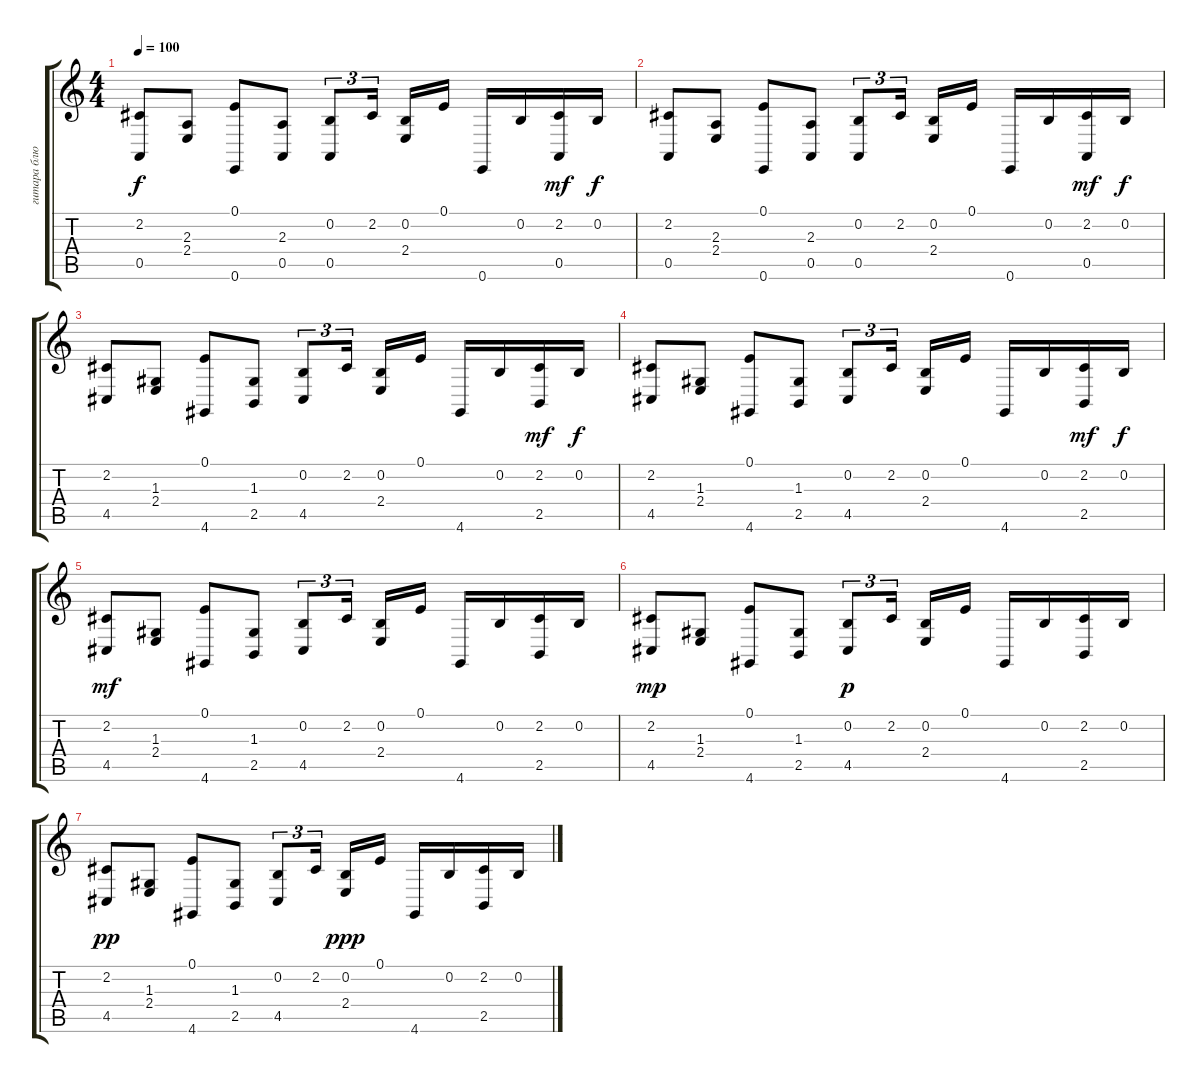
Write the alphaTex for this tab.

\track ("гитара блюз" "гитара блю") {instrument honkytonkpiano}
\staff {score tabs}
\tuning (E4 B3 G3 D3 A2 E2) {hide}
\ts (4 4)
\tempo 100
\clef g2
\ks c
(2.2 0.5).8{dy f} (2.3 2.4).8 (0.1 0.6).8 (2.3 0.5).8 (0.2 0.5).8{tu (3 2)} 2.2.16{tu (3 2) beam splitsecondary} (0.2 2.4).16 0.1.16 0.6.16 0.2.16 (2.2 0.5).16{dy mf} 0.2.16{dy f} |
(2.2 0.5).8 (2.3 2.4).8 (0.1 0.6).8 (2.3 0.5).8 (0.2 0.5).8{tu (3 2)} 2.2.16{tu (3 2) beam splitsecondary} (0.2 2.4).16 0.1.16 0.6.16 0.2.16 (2.2 0.5).16{dy mf} 0.2.16{dy f} |
(2.2 4.5).8 (1.3 2.4).8 (0.1 4.6).8 (1.3 2.5).8 (0.2 4.5).8{tu (3 2)} 2.2.16{tu (3 2) beam splitsecondary} (0.2 2.4).16 0.1.16 4.6.16 0.2.16 (2.2 2.5).16{dy mf} 0.2.16{dy f} |
(2.2 4.5).8 (1.3 2.4).8 (0.1 4.6).8 (1.3 2.5).8 (0.2 4.5).8{tu (3 2)} 2.2.16{tu (3 2) beam splitsecondary} (0.2 2.4).16 0.1.16 4.6.16 0.2.16 (2.2 2.5).16{dy mf} 0.2.16{dy f} |
(2.2 4.5).8{dy mf} (1.3 2.4).8 (0.1 4.6).8 (1.3 2.5).8 (0.2 4.5).8{tu (3 2)} 2.2.16{tu (3 2) beam splitsecondary} (0.2 2.4).16 0.1.16 4.6.16 0.2.16 (2.2 2.5).16 0.2.16 |
(2.2 4.5).8{dy mp} (1.3 2.4).8 (0.1 4.6).8 (1.3 2.5).8 (0.2 4.5).8{tu (3 2) dy p} 2.2.16{tu (3 2) beam splitsecondary} (0.2 2.4).16 0.1.16 4.6.16 0.2.16 (2.2 2.5).16 0.2.16 |
(2.2 4.5).8{dy pp} (1.3 2.4).8 (0.1 4.6).8 (1.3 2.5).8 (0.2 4.5).8{tu (3 2)} 2.2.16{tu (3 2) beam splitsecondary} (0.2 2.4).16{dy ppp} 0.1.16 4.6.16 0.2.16 (2.2 2.5).16 0.2.16
